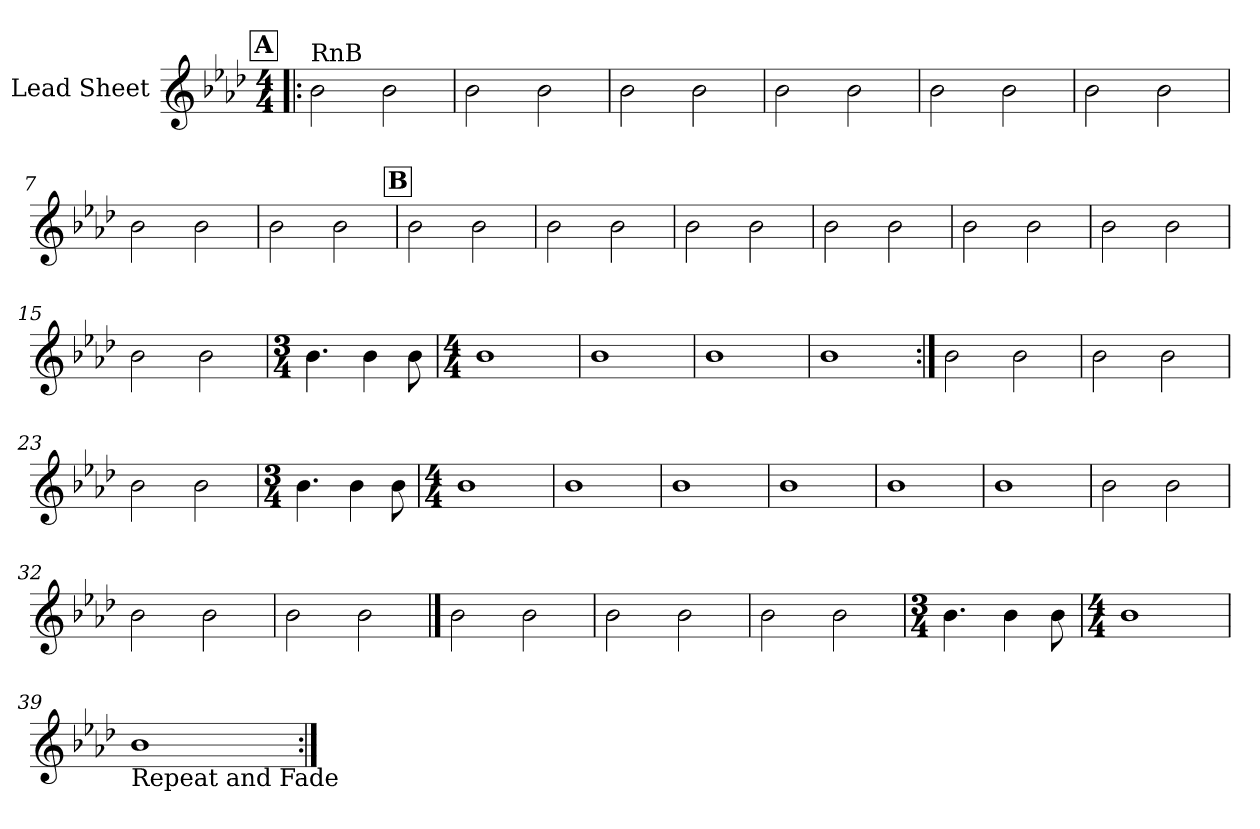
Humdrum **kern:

**kern
*part1
*staff1
*I"Lead Sheet
*clefG2
*k[b-e-a-d-]
*A-:
*M4/4
*MM93
!!LO:REH:place=s1:a:fs=14:t=A
=1!|:
!LO:TX:a:t=RnB
2b-\
2b-\
=2
2b-\
2b-\
=3
2b-\
2b-\
=4
2b-\
2b-\
!!LO:LB:g=z
=5
2b-\
2b-\
=6
2b-\
2b-\
=7
2b-\
2b-\
=8
2b-\
2b-\
!!LO:LB:g=z
!!LO:REH:place=s1:a:fs=14:t=B
=9
2b-\
2b-\
=10
2b-\
2b-\
=11
2b-\
2b-\
=12
2b-\
2b-\
!!LO:LB:g=z
=13
2b-\
2b-\
=14
2b-\
2b-\
=15
2b-\
2b-\
=16
*M3/4
4.b-\
4b-\
8b-\
!!LO:LB:g=z
=17
*M4/4
1b-
=18
1b-
=19
1b-
=20
1b-
!!LO:LB:g=z
=21:|!
2b-\
2b-\
=22
2b-\
2b-\
=23
2b-\
2b-\
=24
*M3/4
4.b-\
4b-\
8b-\
!!LO:LB:g=z
=25
*M4/4
1b-
=26
1b-
=27
1b-
=28
1b-
=29
1b-
=30
1b-
!!LO:LB:g=z
=31
2b-\
2b-\
=32
2b-\
2b-\
=33
2b-\
2b-\
!!LO:LB:g=z
==34
2b-\
2b-\
=35
2b-\
2b-\
=36
2b-\
2b-\
=37
*M3/4
4.b-\
4b-\
8b-\
!!LO:LB:g=z
=38
*M4/4
1b-
=39
!LO:TX:b:t=Repeat and Fade
1b-
=:|!
*-
